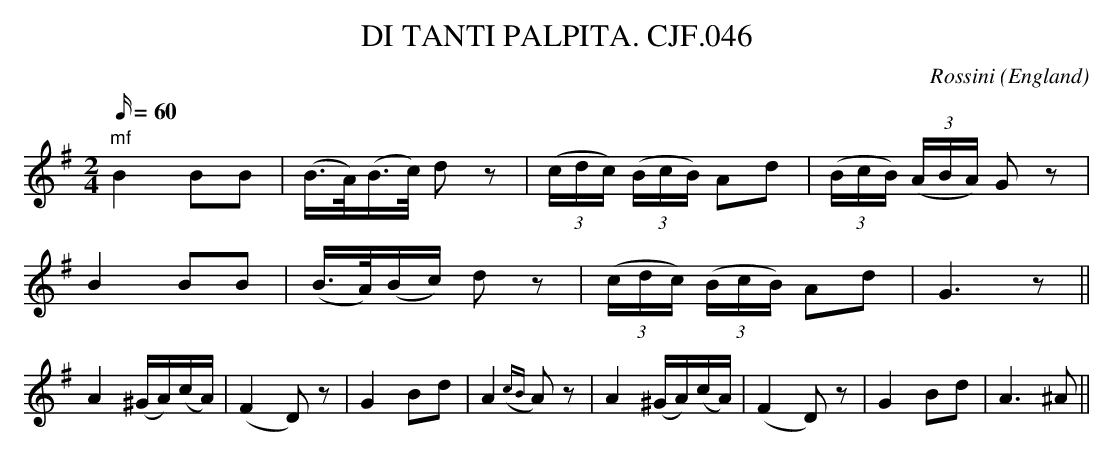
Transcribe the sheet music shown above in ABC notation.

X:1
T:DI TANTI PALPITA. CJF.046
M:2/4
L:1/16
Q:60
C:Rossini
O:England
K:G
"mf"B4B2B2|(B>A)(B>c) d2z2|((3cdc) ((3BcB) A2d2|\
((3BcB) ((3ABA) G2z2|!B4B2B2|(B>A)(Bc) d2z2|((3cdc) ((3BcB) A2d2|G6z2||!
A4(^GA)(cA)|(F4D2)z2|G4B2d2|A4({cB}A2)z2|\
A4(^GA)(cA)|(F4D2)z2|G4B2d2|A6^A2||
